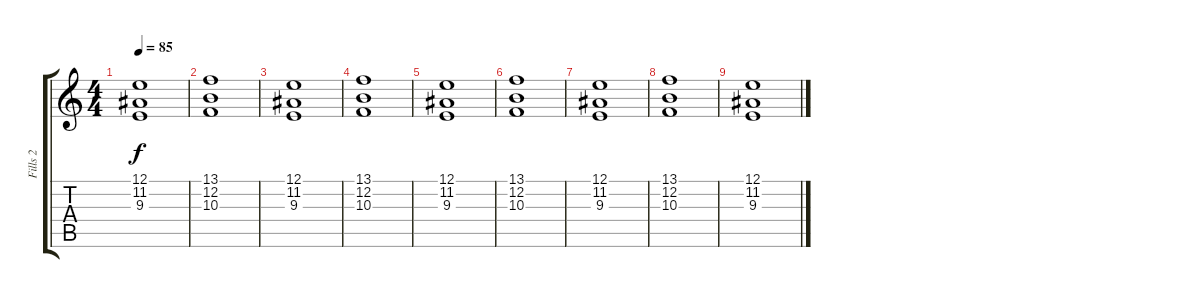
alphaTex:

\track ("Fills 2" "Fills 2") {instrument synthstrings1}
\staff {score tabs}
\tuning (E4 B3 G3 D3 A2 E2) {hide}
\ts (4 4)
\tempo 85
\clef g2
\ks c
(12.1 11.2 9.3).1{dy f} |
(13.1 12.2 10.3).1 |
(12.1 11.2 9.3).1 |
(13.1 12.2 10.3).1 |
(12.1 11.2 9.3).1 |
(13.1 12.2 10.3).1 |
(12.1 11.2 9.3).1 |
(13.1 12.2 10.3).1 |
(12.1 11.2 9.3).1
